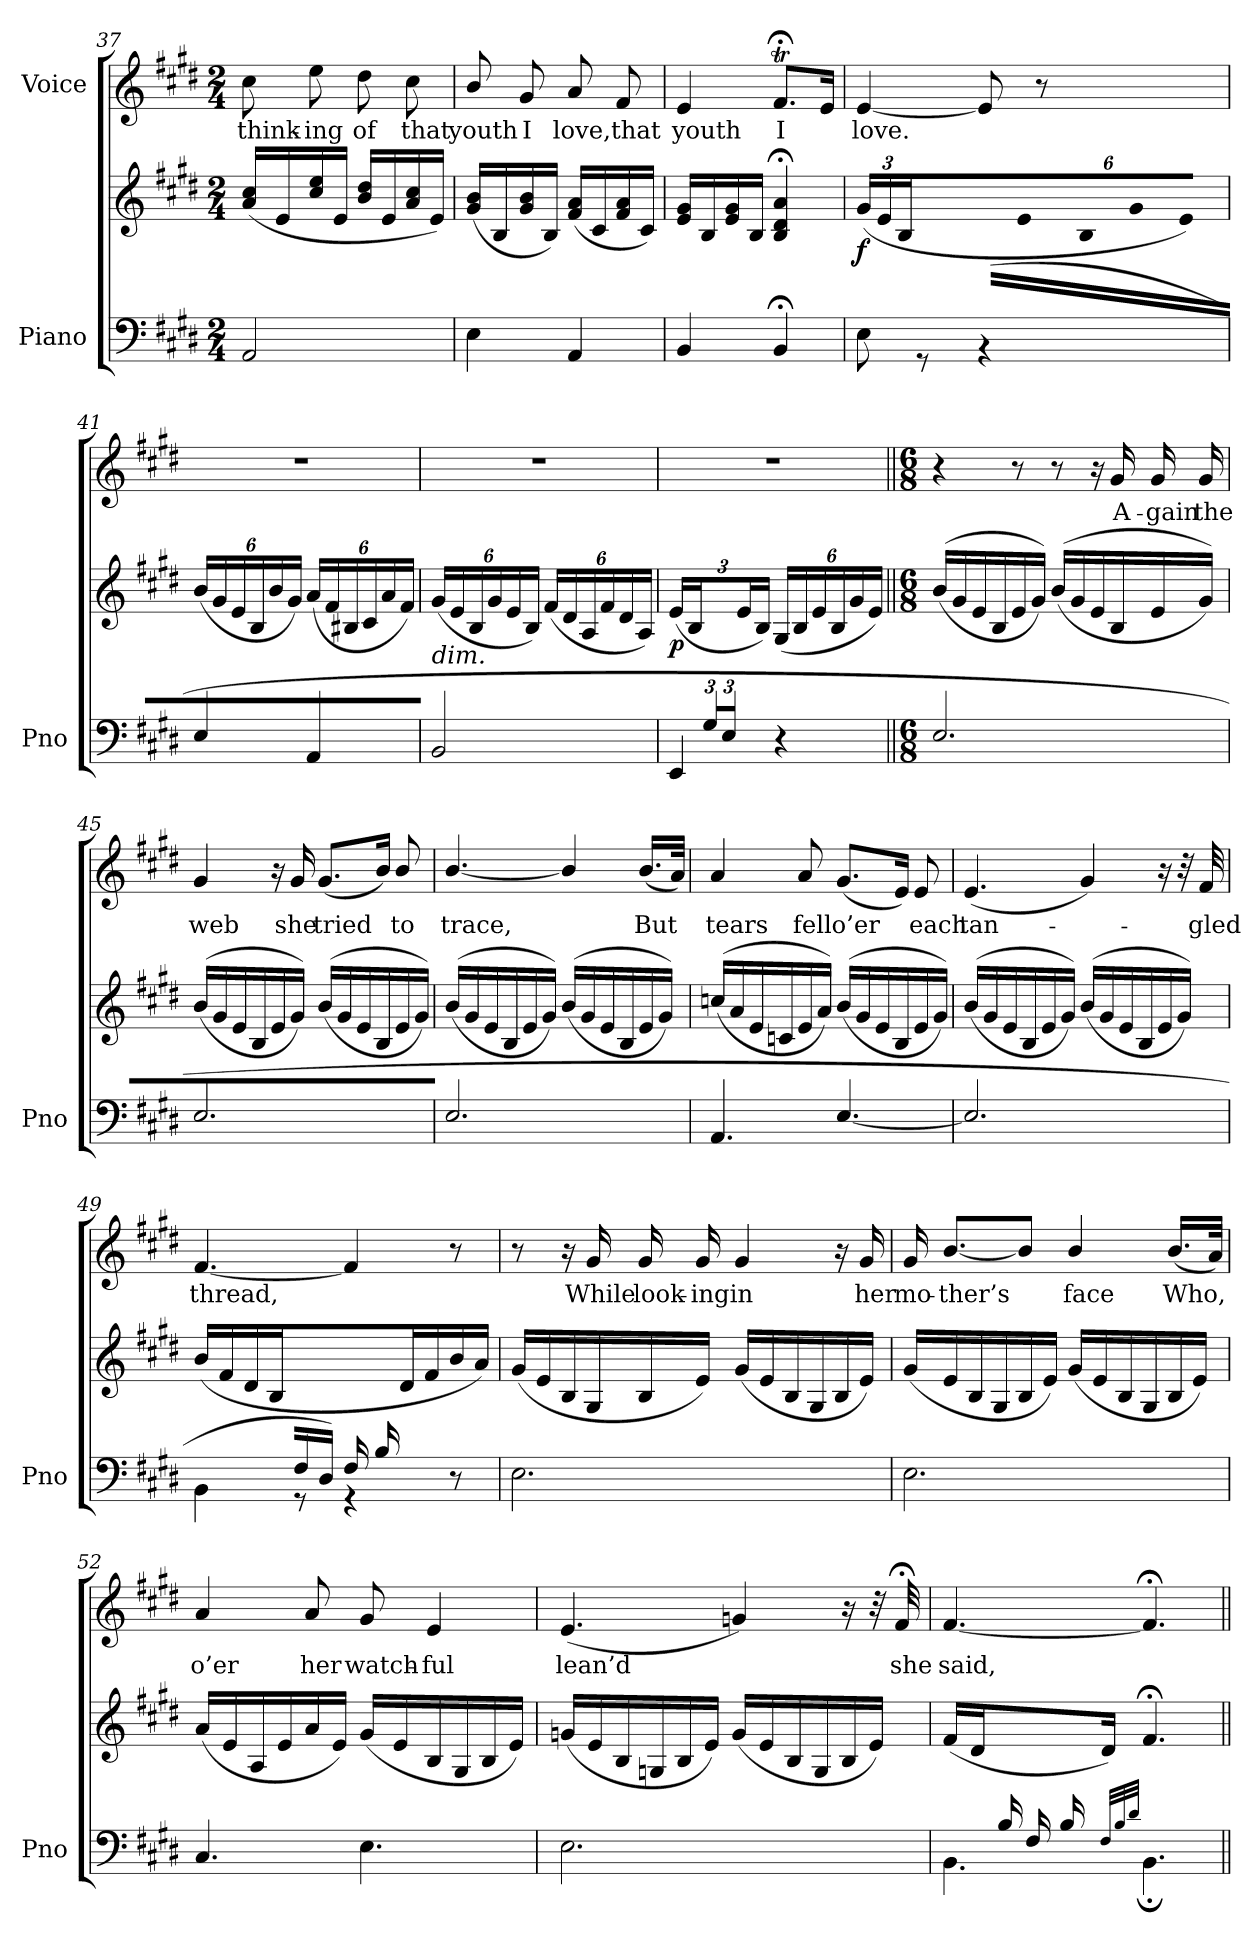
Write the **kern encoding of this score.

**kern	**kern	**dynam	**kern	**text
*part2	*part2	*part2	*part1	*part1
*staff3	*staff2	*staff2/3	*staff1	*staff1
*I"Piano	*	*	*I"Voice	*
*I'Pno	*	*	*	*
*clefF4	*clefG2	*	*clefG2	*
*k[f#c#g#d#]	*k[f#c#g#d#]	*	*k[f#c#g#d#]	*
*M2/4	*M2/4	*	*M2/4	*
=37	=37	=37	=37	=37
!	!	!	!	!LO:LY:b
2AA/	(16a/ 16cc#/LL	.	8cc#\	think-
.	16e/	.	.	.
!	!	!	!	!LO:LY:b
.	16cc#/ 16ee/	.	8ee\	-ing
.	16e/JJ	.	.	.
!	!	!	!	!LO:LY:b
.	16b/ 16dd#/LL	.	8dd#\	of
.	16e/	.	.	.
!	!	!	!	!LO:LY:b
.	16a/ 16cc#/	.	8cc#\	that
.	16e/JJ)	.	.	.
!!LO:LB:g=z
=38	=38	=38	=38	=38
!	!	!	!	!LO:LY:b
4E\	(16g#/ 16b/LL	.	8b/	youth
.	16B/	.	.	.
!	!	!	!	!LO:LY:b
.	16g#/ 16b/	.	8g#/	I
.	16B/JJ)	.	.	.
!	!	!	!	!LO:LY:b
4AA/	(16f#/ 16a/LL	.	8a/	love,
.	16c#/	.	.	.
!	!	!	!	!LO:LY:b
.	16f#/ 16a/	.	8f#/	that
.	16c#/JJ)	.	.	.
!!LO:LB:g=z
=39	=39	=39	=39	=39
!	!	!	!	!LO:LY:b
4BB/	16e/ 16g#/LL	.	4e/	youth
.	16B/	.	.	.
.	16e/ 16g#/	.	.	.
.	16B/JJ	.	.	.
!	!	!	!	!LO:LY:b
4BB;</	4B/;< 4d#/;< 4a/;<	.	8.f#;<T/L	I
.	.	.	16e/Jk	.
=40	=40	=40	=40	=40
*^	*	*	*	*
*	*	*Xbrackettup	*	*	*
!	!	!	!LO:DY:b	!	!LO:LY:b
8ryy	8E\	(<24g#/LL	f	[4e/	love.
.	.	24e/	.	.	.
.	.	24B/	.	.	.
24G#/	8r	24%5ryy	.	.	.
24E/	.	.	.	.	.
24G#/JJ)	.	.	.	.	.
*Xbrackettup	*	*	*	*	*
(<24B/LL	4r	.	.	8e/]	.
24G#/	.	.	.	.	.
6ryy	.	24e/	.	.	.
.	.	24B/	.	8r	.
.	.	24g#/	.	.	.
.	.	24e/JJ)	.	.	.
*v	*v	*	*	*	*
=41	=41	=41	=41	=41
4E\	(24b/LL	.	2r	.
.	24g#/	.	.	.
.	24e/	.	.	.
.	24B/	.	.	.
.	24b/	.	.	.
.	24g#/JJ)	.	.	.
4AA/	(24a/LL	.	.	.
.	24f#/	.	.	.
.	24B#X/	.	.	.
.	24c#/	.	.	.
.	24a/	.	.	.
.	24f#/JJ)	.	.	.
=42	=42	=42	=42	=42
!	!LO:TX:b:i:t=dim.	!	!	!
2BB/	(24g#/LL	.	2r	.
.	24e/	.	.	.
.	24B/	.	.	.
.	24g#/	.	.	.
.	24e/	.	.	.
.	24B/JJ)	.	.	.
.	(24f#/LL	.	.	.
.	24d#/	.	.	.
.	24A/	.	.	.
.	24f#/	.	.	.
.	24d#/	.	.	.
.	24A/JJ)	.	.	.
!!LO:LB:g=z
=43	=43	=43	=43	=43
*^	*	*	*	*
!	!	!	!LO:DY:b	!	!
12ryy	4EE/	(<24e/LL	p	2r	.
.	.	24B/	.	.	.
24G#/	.	12ryy	.	.	.
24E/	.	.	.	.	.
3ryy	.	24e/	.	.	.
.	.	24B/JJ)	.	.	.
.	4r	(24G#/LL	.	.	.
.	.	24B/	.	.	.
.	.	24e/	.	.	.
.	.	24B/	.	.	.
.	.	24g#/	.	.	.
.	.	24e/JJ)	.	.	.
*v	*v	*	*	*	*
!!LO:PB:g=z
=44||	=44||	=44||	=44||	=44||
*M6/8	*M6/8	*	*M6/8	*
2.E\	((16b/LL	.	4r	.
.	16g#/	.	.	.
.	16e/	.	.	.
.	16B/	.	.	.
.	16e/	.	8r	.
.	16g#/JJ))	.	.	.
.	((16b/LL	.	8r	.
.	16g#/	.	.	.
.	16e/	.	16r	.
!	!	!	!	!LO:LY:b
.	16B/	.	16g#/	A-
!	!	!	!	!LO:LY:b
.	16e/	.	16g#/	-gain
!	!	!	!	!LO:LY:b
.	16g#/JJ))	.	16g#/	the
=45	=45	=45	=45	=45
!	!	!	!	!LO:LY:b
2.E\	((16b/LL	.	4g#/	web
.	16g#/	.	.	.
.	16e/	.	.	.
.	16B/	.	.	.
.	16e/	.	16r	.
!	!	!	!	!LO:LY:b
.	16g#/JJ))	.	16g#/	she
!	!	!	!	!LO:LY:b
.	((16b/LL	.	(8.g#/L	tried
.	16g#/	.	.	.
.	16e/	.	.	.
.	16B/	.	16b/Jk)	.
!	!	!	!	!LO:LY:b
.	16e/	.	8b/	to
.	16g#/JJ))	.	.	.
=46	=46	=46	=46	=46
!	!	!	!	!LO:LY:b
2.E\	((16b/LL	.	[4.b/	trace,
.	16g#/	.	.	.
.	16e/	.	.	.
.	16B/	.	.	.
.	16e/	.	.	.
.	16g#/JJ))	.	.	.
.	((16b/LL	.	4b/]	.
.	16g#/	.	.	.
.	16e/	.	.	.
.	16B/	.	.	.
!	!	!	!	!LO:LY:b
.	16e/	.	(16.b/LL	But
.	16g#/JJ))	.	.	.
.	.	.	32a/JJk)	.
!!LO:LB:g=z
=47	=47	=47	=47	=47
!	!	!	!	!LO:LY:b
4.AA/	((16ccn/LL	.	4a/	tears
.	16a/	.	.	.
.	16e/	.	.	.
.	16cn/	.	.	.
!	!	!	!	!LO:LY:b
.	16e/	.	8a/	fell
.	16a/JJ))	.	.	.
!	!	!	!	!LO:LY:b
[4.E\	((16b/LL	.	(8.g#/L	o’er
.	16g#/	.	.	.
.	16e/	.	.	.
.	16B/	.	16e/Jk)	.
!	!	!	!	!LO:LY:b
.	16e/	.	8e/	each
.	16g#/JJ))	.	.	.
=48	=48	=48	=48	=48
!	!	!	!	!LO:LY:b
2.E\]	((16b/LL	.	(4.e/	tan-
.	16g#/	.	.	.
.	16e/	.	.	.
.	16B/	.	.	.
.	16e/	.	.	.
.	16g#/JJ))	.	.	.
.	((16b/LL	.	4g#/)	.
.	16g#/	.	.	.
.	16e/	.	.	.
.	16B/	.	.	.
.	16e/	.	16r	.
.	16g#/JJ))	.	32r	.
!	!	!	!	!LO:LY:b
.	.	.	32f#/	-gled
!!LO:LB:g=z
=49	=49	=49	=49	=49
*^	*	*	*	*
!	!	!	!	!	!LO:LY:b
4ryy	4BB\	(<16b/LL	.	[4.f#/	thread,
.	.	16f#/	.	.	.
.	.	16d#/	.	.	.
.	.	16B/	.	.	.
16F#/	8r	4ryy	.	.	.
16D#/JJ)	.	.	.	.	.
(<16F#/LL	4r	.	.	4f#/]	.
16B/	.	.	.	.	.
4ryy	.	16d#/	.	.	.
.	.	16f#/	.	.	.
.	8r	16b/	.	8r	.
.	.	16a/JJ)	.	.	.
*v	*v	*	*	*	*
=50	=50	=50	=50	=50
2.E\	(16g#/LL	.	8r	.
.	16e/	.	.	.
.	16B/	.	16r	.
!	!	!	!	!LO:LY:b
.	16G#/	.	16g#/	While
!	!	!	!	!LO:LY:b
.	16B/	.	16g#/	look-
!	!	!	!	!LO:LY:b
.	16e/JJ)	.	16g#/	-ing
!	!	!	!	!LO:LY:b
.	(16g#/LL	.	4g#/	in
.	16e/	.	.	.
.	16B/	.	.	.
.	16G#/	.	.	.
.	16B/	.	16r	.
!	!	!	!	!LO:LY:b
.	16e/JJ)	.	16g#/	her
=51	=51	=51	=51	=51
!	!	!	!	!LO:LY:b
2.E\	(16g#/LL	.	16g#/	mo-
!	!	!	!	!LO:LY:b
.	16e/	.	[8.b/L	ther’s
.	16B/	.	.	.
.	16G#/	.	.	.
.	16B/	.	8b/J]	.
.	16e/JJ)	.	.	.
!	!	!	!	!LO:LY:b
.	(16g#/LL	.	4b/	face
.	16e/	.	.	.
.	16B/	.	.	.
.	16G#/	.	.	.
!	!	!	!	!LO:LY:b
.	16B/	.	(16.b/LL	Who,
.	16e/JJ)	.	.	.
.	.	.	32a/JJk)	.
!!LO:LB:g=z
=52	=52	=52	=52	=52
!	!	!	!	!LO:LY:b
4.C#/	(16a/LL	.	4a/	o’er
.	16e/	.	.	.
.	16A/	.	.	.
.	16e/	.	.	.
!	!	!	!	!LO:LY:b
.	16a/	.	8a/	her
.	16e/JJ)	.	.	.
!	!	!	!	!LO:LY:b
4.E\	(16g#/LL	.	8g#/	watch-
.	16e/	.	.	.
!	!	!	!	!LO:LY:b
.	16B/	.	4e/	-ful
.	16G#/	.	.	.
.	16B/	.	.	.
.	16e/JJ)	.	.	.
=53	=53	=53	=53	=53
!	!	!	!	!LO:LY:b
2.E\	(16gn/LL	.	(4.e/	lean’d
.	16e/	.	.	.
.	16B/	.	.	.
.	16Gn/	.	.	.
.	16B/	.	.	.
.	16e/JJ)	.	.	.
.	(16g/LL	.	4gn/)	.
.	16e/	.	.	.
.	16B/	.	.	.
.	16G/	.	.	.
.	16B/	.	16r	.
.	16e/JJ)	.	32r	.
!	!	!	!	!LO:LY:b
.	.	.	32f#;</	she
=54	=54	=54	=54	=54
*^	*	*	*	*
!	!	!	!	!	!LO:LY:b
8ryy	4.BB\	(>16f#/LL	.	[4.f#/	said,
.	.	16d#/	.	.	.
16B/	.	8.ryy	.	.	.
16F#/	.	.	.	.	.
16B/	.	.	.	.	.
16ryy	.	16d#/JJ)	.	.	.
32qF#/LLL	.	.	.	.	.
32qB/	.	.	.	.	.
32qd#/JJJ	.	.	.	.	.
4.ryy	4.BB;\	4.f#;</	.	4.f#;</]	.
*v	*v	*	*	*	*
=||	=||	=||	=||	=||
*-	*-	*-	*-	*-
